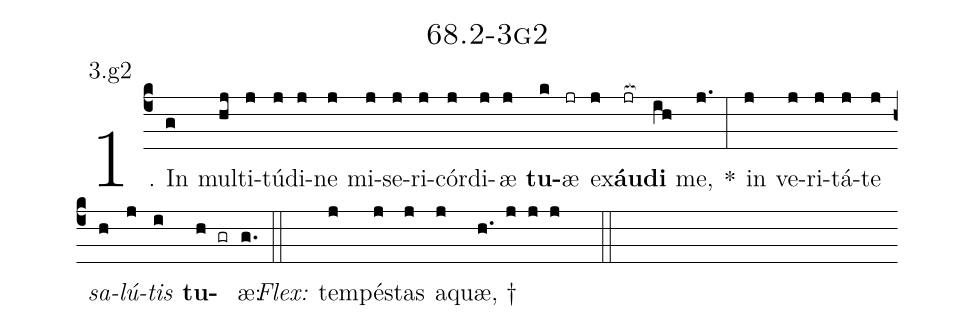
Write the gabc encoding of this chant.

name: 68.2-3g2;
annotation: 3.g2;
%%
(c4)1. In(g) mul(hj)ti(j)tú(j)di(j)ne(j) mi(j)se(j)ri(j)cór(j)di(j)æ(j) <b>tu</b>(k)æ(jr) ex(j)<b>áu</b>(jr[ocb:1{])<b>di</b>(ih[ocb:0}]) me,(j.) *(:) in(j) ve(j)ri(j)tá(j)te(j) <i>sa</i>(h)<i>lú</i>(j)<i>tis</i>(i) <b>tu</b>(h gr)æ:(g.) (::)
<i>Flex:</i>()  tem(j)pés(j)tas(j) a(j)quæ, †(h. j j j  ::)

%E(j) u(h) o(j) u(i) a(h) e.(g.) (::)
